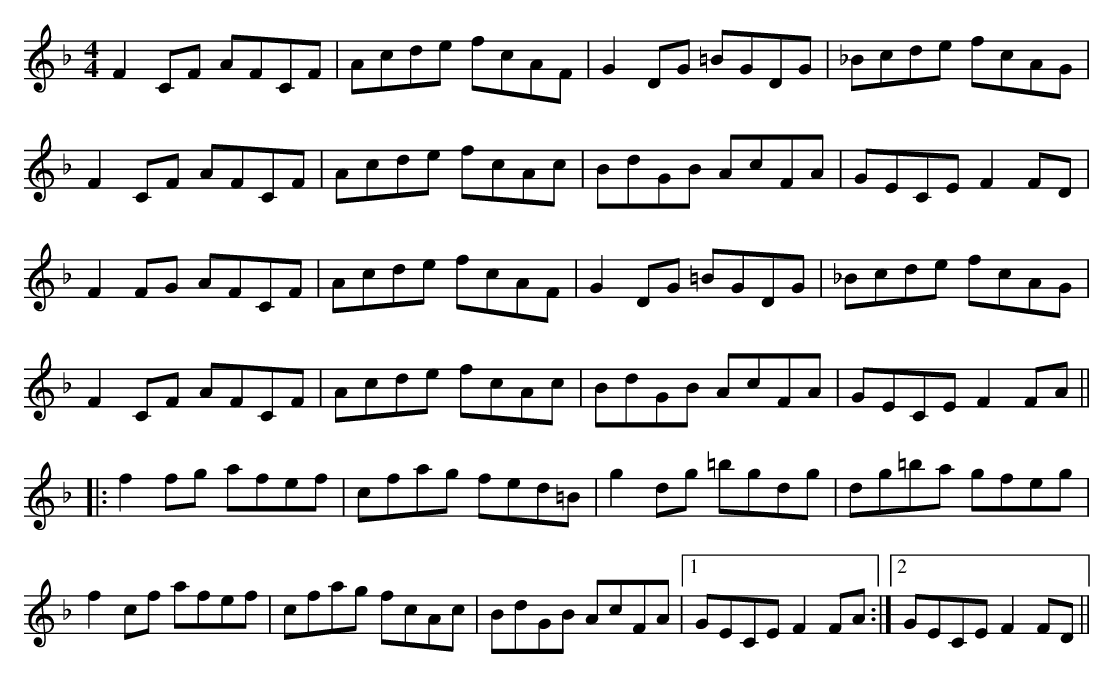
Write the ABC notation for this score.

X:1
M:4/4
K:F
F2 CF AFCF|Acde fcAF|G2 DG =BGDG|_Bcde fcAG|
F2 CF AFCF|Acde fcAc|BdGB AcFA|GECE F2 FD|
F2 FG AFCF|Acde fcAF|G2 DG =BGDG|_Bcde fcAG|
F2 CF AFCF|Acde fcAc|BdGB AcFA|GECE F2 FA||
|:f2 fg afef|cfag fed=B|g2 dg =bgdg|dg=ba gfeg|
f2 cf afef|cfag fcAc|BdGB AcFA|1 GECE F2 FA:|2 GECE F2 FD||
